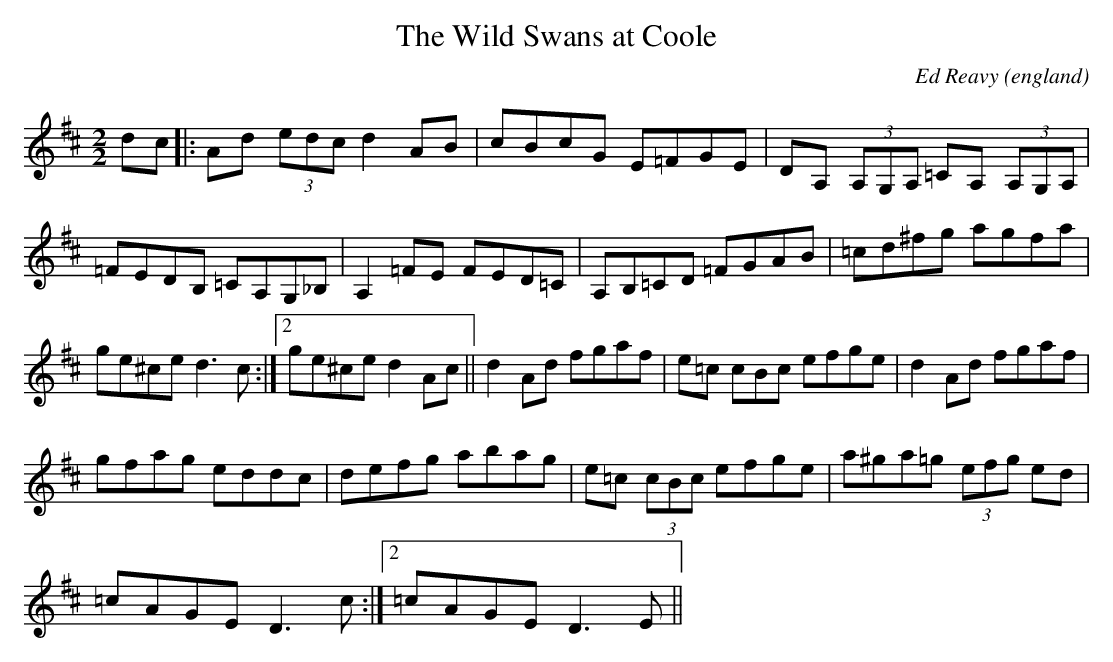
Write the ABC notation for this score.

X:1
T:The Wild Swans at Coole
O:england
M:2/2
L:1/8
C:Ed Reavy
K:D
dc|:Ad (3edc d2 AB|cBcG E=FGE|DA, (3A,G,A, =CA, (3A,G,A,|
=FEDB, =CA,G,_B,|A,2 =FE FED=C|A,B,=CD =FGAB|=cd^fg agfa|
1 ge^ce d3 c:|2 ge^ce d2 Ac||d2 Ad fgaf|e=c cBc efge|d2 Ad fgaf|
gfag eddc|defg abag|e=c (3cBc efge|a^ga=g (3efg ed|
1=cAGE D3 c:|2=cAGE D3 E||
